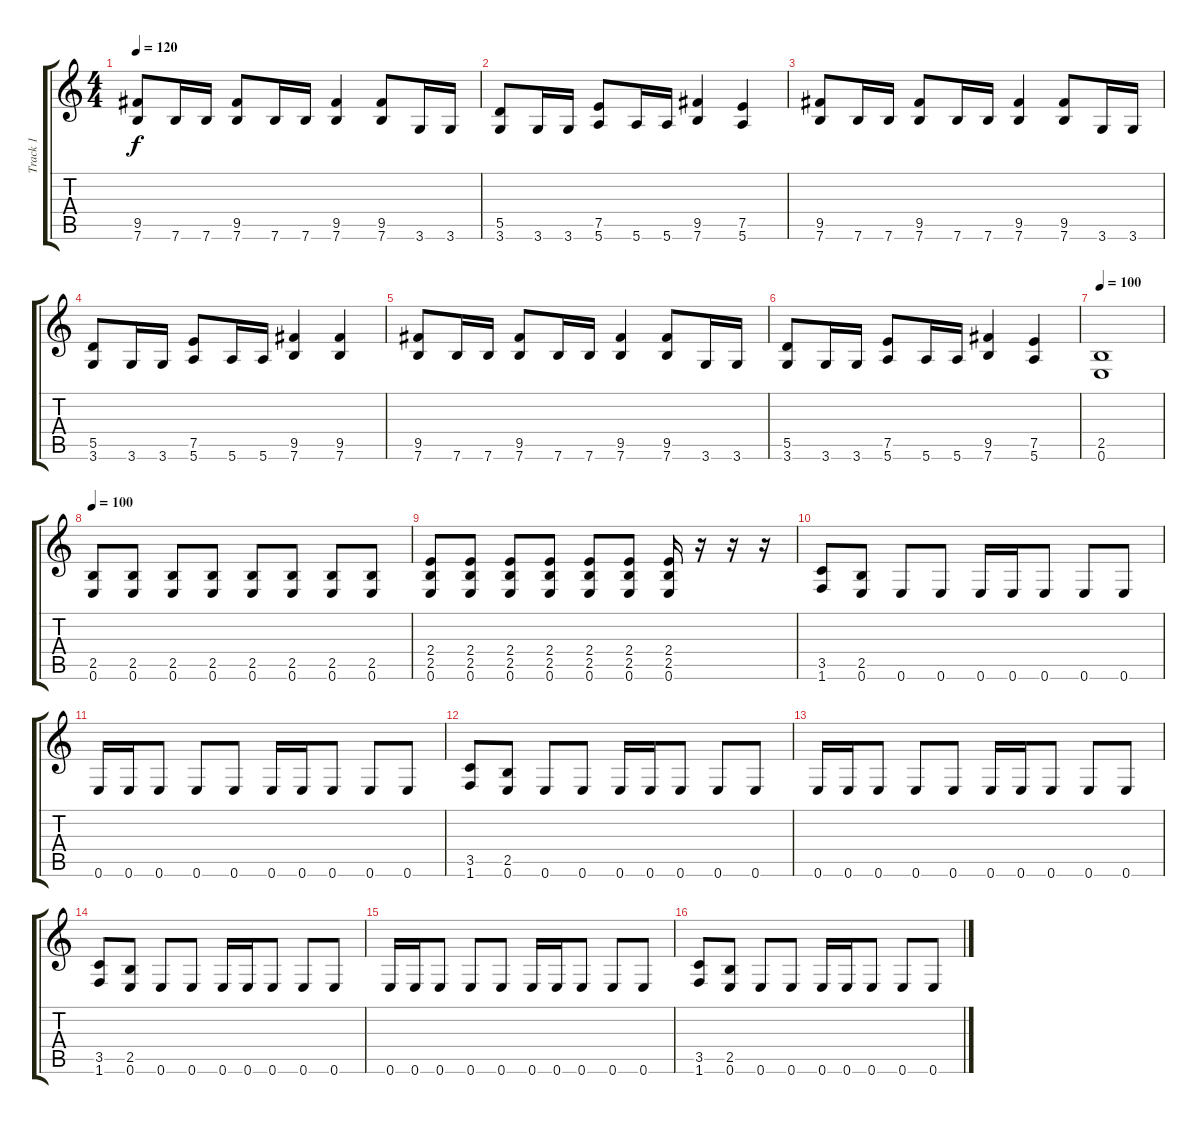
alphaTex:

\track ("Track 1" "Track 1") {instrument distortionguitar}
\staff {score tabs}
\tuning (E4 B3 G3 D3 A2 E2) {hide}
\ts (4 4)
\tempo 120
\clef g2
\ks c
(9.5 7.6).8{dy f} 7.6.16 7.6.16 (9.5 7.6).8 7.6.16 7.6.16 (9.5 7.6).4 (9.5 7.6).8 3.6.16 3.6.16 |
(5.5 3.6).8 3.6.16 3.6.16 (7.5 5.6).8 5.6.16 5.6.16 (9.5 7.6).4 (7.5 5.6).4 |
(9.5 7.6).8 7.6.16 7.6.16 (9.5 7.6).8 7.6.16 7.6.16 (9.5 7.6).4 (9.5 7.6).8 3.6.16 3.6.16 |
(5.5 3.6).8 3.6.16 3.6.16 (7.5 5.6).8 5.6.16 5.6.16 (9.5 7.6).4 (9.5 7.6).4 |
(9.5 7.6).8 7.6.16 7.6.16 (9.5 7.6).8 7.6.16 7.6.16 (9.5 7.6).4 (9.5 7.6).8 3.6.16 3.6.16 |
(5.5 3.6).8 3.6.16 3.6.16 (7.5 5.6).8 5.6.16 5.6.16 (9.5 7.6).4 (7.5 5.6).4 |
\tempo 100
(2.5 0.6).1 |
\tempo 100
(2.5 0.6).8 (2.5 0.6).8 (2.5 0.6).8 (2.5 0.6).8 (2.5 0.6).8 (2.5 0.6).8 (2.5 0.6).8 (2.5 0.6).8 |
(2.4 2.5 0.6).8 (2.4 2.5 0.6).8 (2.4 2.5 0.6).8 (2.4 2.5 0.6).8 (2.4 2.5 0.6).8 (2.4 2.5 0.6).8 (2.4 2.5 0.6).16 r.16 r.16 r.16 |
(3.5 1.6).8 (2.5 0.6).8 0.6.8 0.6.8 0.6.16 0.6.16 0.6.8 0.6.8 0.6.8 |
0.6.16 0.6.16 0.6.8 0.6.8 0.6.8 0.6.16 0.6.16 0.6.8 0.6.8 0.6.8 |
(3.5 1.6).8 (2.5 0.6).8 0.6.8 0.6.8 0.6.16 0.6.16 0.6.8 0.6.8 0.6.8 |
0.6.16 0.6.16 0.6.8 0.6.8 0.6.8 0.6.16 0.6.16 0.6.8 0.6.8 0.6.8 |
(3.5 1.6).8 (2.5 0.6).8 0.6.8 0.6.8 0.6.16 0.6.16 0.6.8 0.6.8 0.6.8 |
0.6.16 0.6.16 0.6.8 0.6.8 0.6.8 0.6.16 0.6.16 0.6.8 0.6.8 0.6.8 |
(3.5 1.6).8 (2.5 0.6).8 0.6.8 0.6.8 0.6.16 0.6.16 0.6.8 0.6.8 0.6.8
